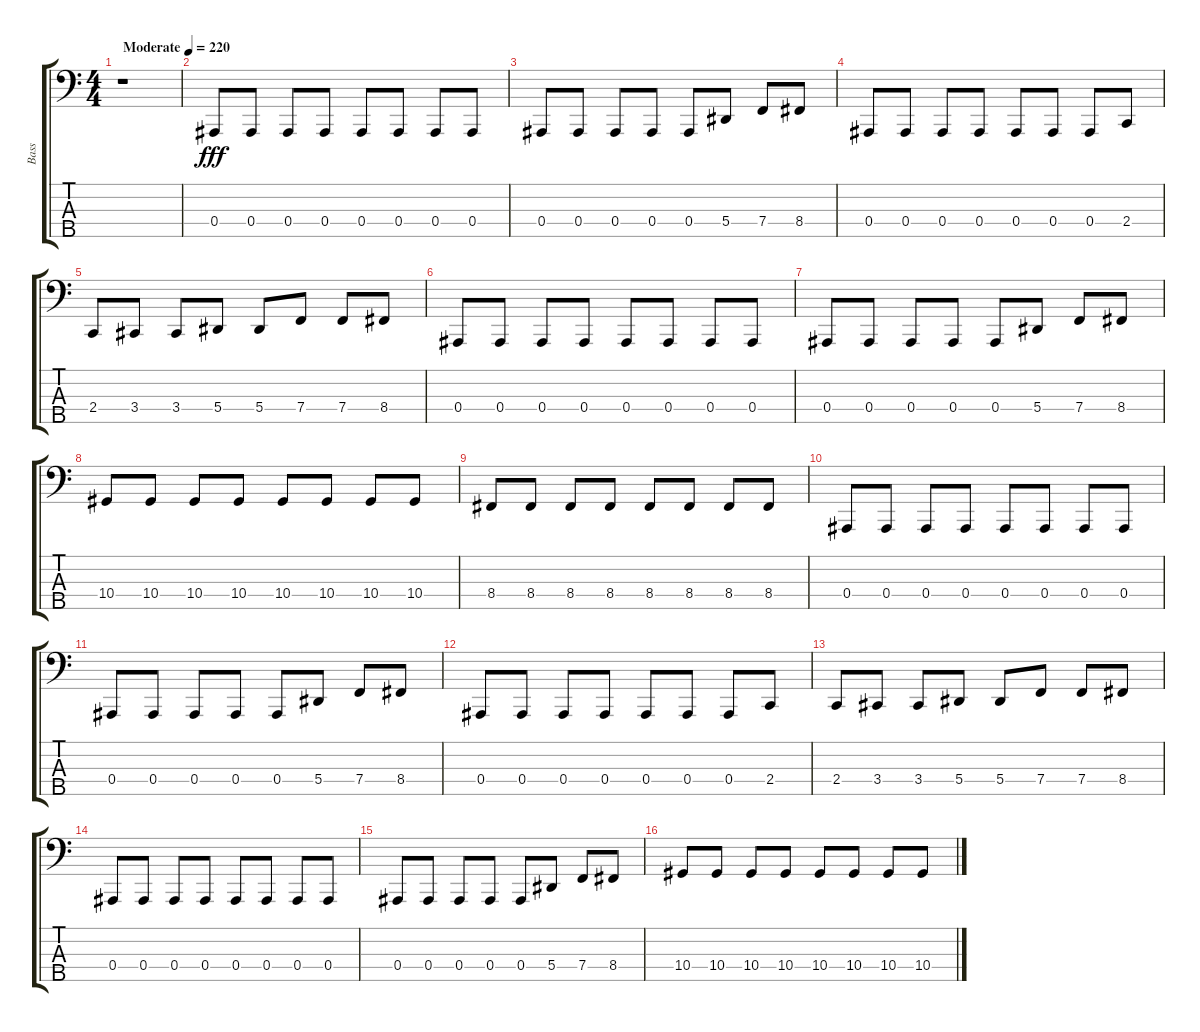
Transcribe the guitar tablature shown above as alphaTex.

\track ("Bass" "Bass") {instrument electricbassfinger}
\staff {score tabs}
\tuning (Eb2 Bb1 F1 Bb0 G0) {hide}
\ts (4 4)
\tempo (220 "Moderate")
\clef f4
\ks c
r.1{dy fff instrument electricbassfinger} |
0.4.8 0.4.8 0.4.8 0.4.8 0.4.8 0.4.8 0.4.8 0.4.8 |
0.4.8 0.4.8 0.4.8 0.4.8 0.4.8 5.4.8 7.4.8 8.4.8 |
0.4.8 0.4.8 0.4.8 0.4.8 0.4.8 0.4.8 0.4.8 2.4.8 |
2.4.8 3.4.8 3.4.8 5.4.8 5.4.8 7.4.8 7.4.8 8.4.8 |
0.4.8 0.4.8 0.4.8 0.4.8 0.4.8 0.4.8 0.4.8 0.4.8 |
0.4.8 0.4.8 0.4.8 0.4.8 0.4.8 5.4.8 7.4.8 8.4.8 |
10.4.8 10.4.8 10.4.8 10.4.8 10.4.8 10.4.8 10.4.8 10.4.8 |
8.4.8 8.4.8 8.4.8 8.4.8 8.4.8 8.4.8 8.4.8 8.4.8 |
0.4.8 0.4.8 0.4.8 0.4.8 0.4.8 0.4.8 0.4.8 0.4.8 |
0.4.8 0.4.8 0.4.8 0.4.8 0.4.8 5.4.8 7.4.8 8.4.8 |
0.4.8 0.4.8 0.4.8 0.4.8 0.4.8 0.4.8 0.4.8 2.4.8 |
2.4.8 3.4.8 3.4.8 5.4.8 5.4.8 7.4.8 7.4.8 8.4.8 |
0.4.8 0.4.8 0.4.8 0.4.8 0.4.8 0.4.8 0.4.8 0.4.8 |
0.4.8 0.4.8 0.4.8 0.4.8 0.4.8 5.4.8 7.4.8 8.4.8 |
10.4.8 10.4.8 10.4.8 10.4.8 10.4.8 10.4.8 10.4.8 10.4.8
